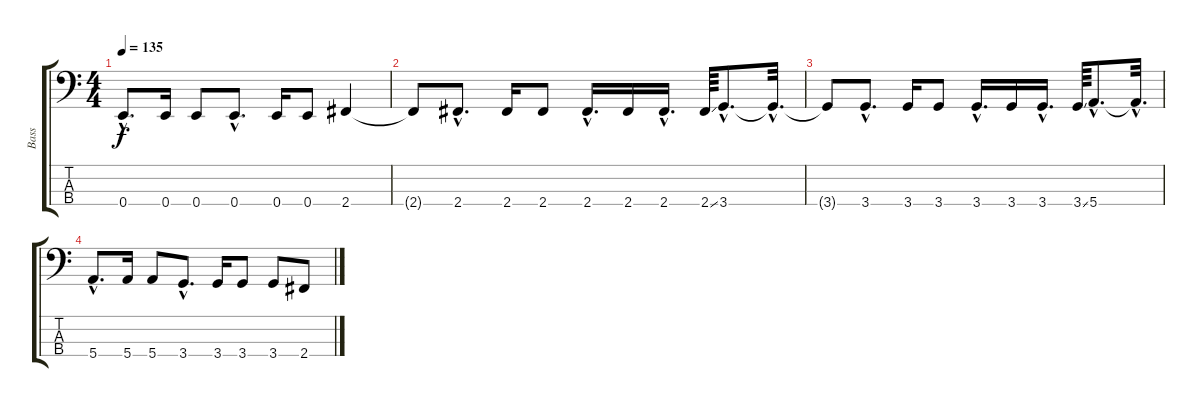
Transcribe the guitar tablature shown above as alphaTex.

\track ("Bass" "Bass") {instrument electricbasspick}
\staff {score tabs}
\tuning (G2 D2 A1 E1) {hide}
\ts (4 4)
\tempo 135
\clef f4
\ks c
0.4{hac}.8{d dy f} 0.4.16 0.4.8 0.4{hac}.8{d} 0.4.16 0.4.8 2.4.4 |
2.4{t}.8{volume 0} 2.4{hac}.8{d} 2.4.16 2.4.8 2.4{hac}.16{d} 2.4.16 2.4{hac}.16{d} 2.4{ss}.64 3.4{hac}.8{d} 3.4{hac t}.32{d} |
3.4{t}.8 3.4{hac}.8{d} 3.4.16 3.4.8 3.4{hac}.16{d} 3.4.16 3.4{hac}.16{d} 3.4{ss}.64 5.4{hac}.8{d} 5.4{hac t}.32{d} |
5.4{hac}.8{d} 5.4.16 5.4.8 3.4{hac}.8{d} 3.4.16 3.4.8 3.4.8 2.4.8
